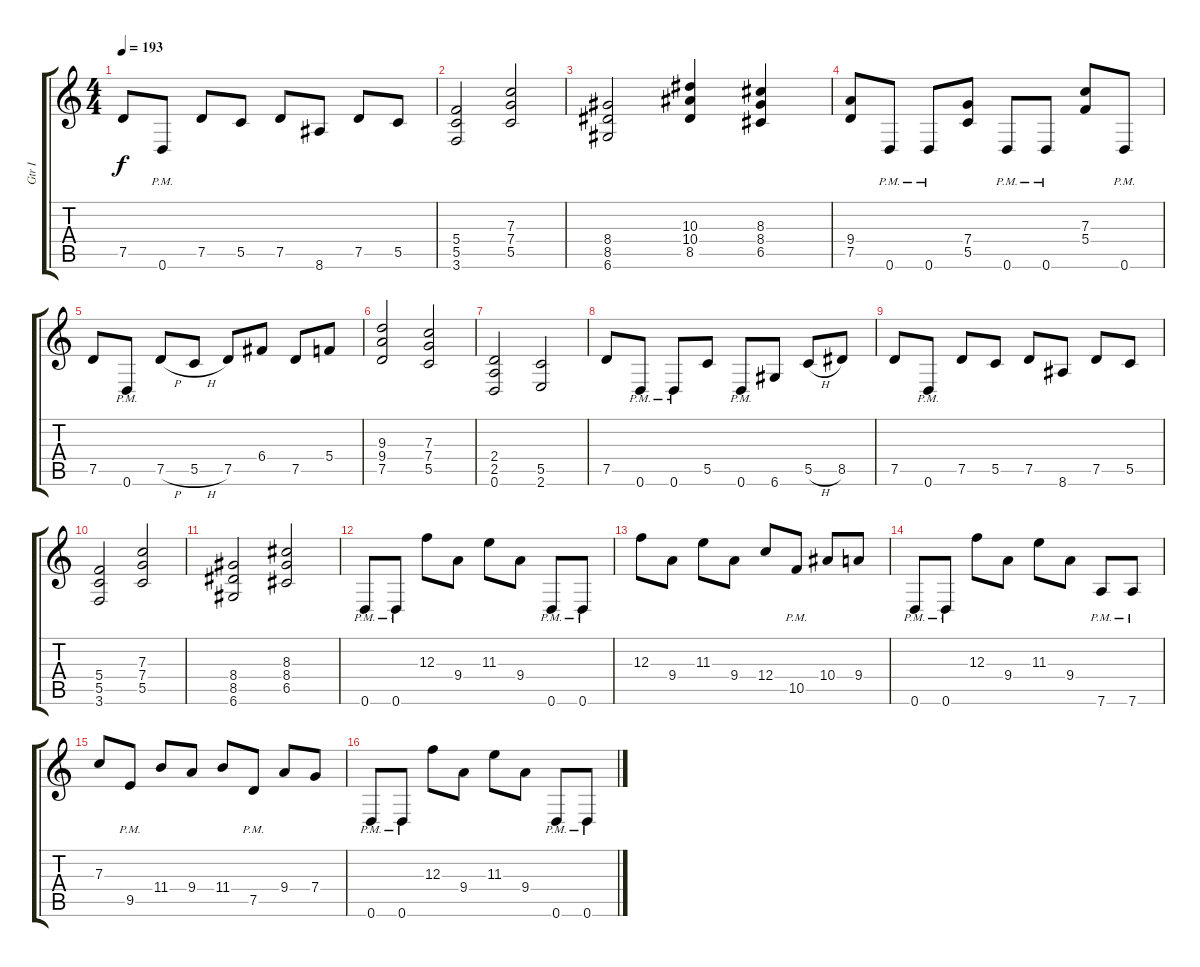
\track ("Gtr I" "Gtr I") {instrument overdrivenguitar}
\staff {score tabs}
\tuning (D4 A3 F3 C3 G2 D2) {hide}
\ts (4 4)
\tempo 193
\clef g2
\ks c
7.5.8{dy f} 0.6{pm}.8 7.5.8 5.5.8 7.5.8 8.6.8 7.5.8 5.5.8 |
(5.4 5.5 3.6).2 (7.3 7.4 5.5).2 |
(8.4 8.5 6.6).2 (10.3 10.4 8.5).4 (8.3 8.4 6.5).4 |
(9.4 7.5).8 0.6{pm}.8 0.6{pm}.8 (7.4 5.5).8 0.6{pm}.8 0.6{pm}.8 (7.3 5.4).8 0.6{pm}.8 |
7.5.8 0.6{pm}.8 7.5{h}.8 5.5{h}.8 7.5.8 6.4.8 7.5.8 5.4.8 |
(9.3 9.4 7.5).2 (7.3 7.4 5.5).2 |
(2.4 2.5 0.6).2 (5.5 2.6).2 |
7.5.8 0.6{pm}.8 0.6{pm}.8 5.5.8 0.6{pm}.8 6.6.8 5.5{h}.8 8.5.8 |
7.5.8 0.6{pm}.8 7.5.8 5.5.8 7.5.8 8.6.8 7.5.8 5.5.8 |
(5.4 5.5 3.6).2 (7.3 7.4 5.5).2 |
(8.4 8.5 6.6).2 (8.3 8.4 6.5).2 |
0.6{pm}.8 0.6{pm}.8 12.3.8 9.4.8 11.3.8 9.4.8 0.6{pm}.8 0.6{pm}.8 |
12.3.8 9.4.8 11.3.8 9.4.8 12.4.8 10.5{pm}.8 10.4.8 9.4.8 |
0.6{pm}.8 0.6{pm}.8 12.3.8 9.4.8 11.3.8 9.4.8 7.6{pm}.8 7.6{pm}.8 |
7.3.8 9.5{pm}.8 11.4.8 9.4.8 11.4.8 7.5{pm}.8 9.4.8 7.4.8 |
0.6{pm}.8 0.6{pm}.8 12.3.8 9.4.8 11.3.8 9.4.8 0.6{pm}.8 0.6{pm}.8
